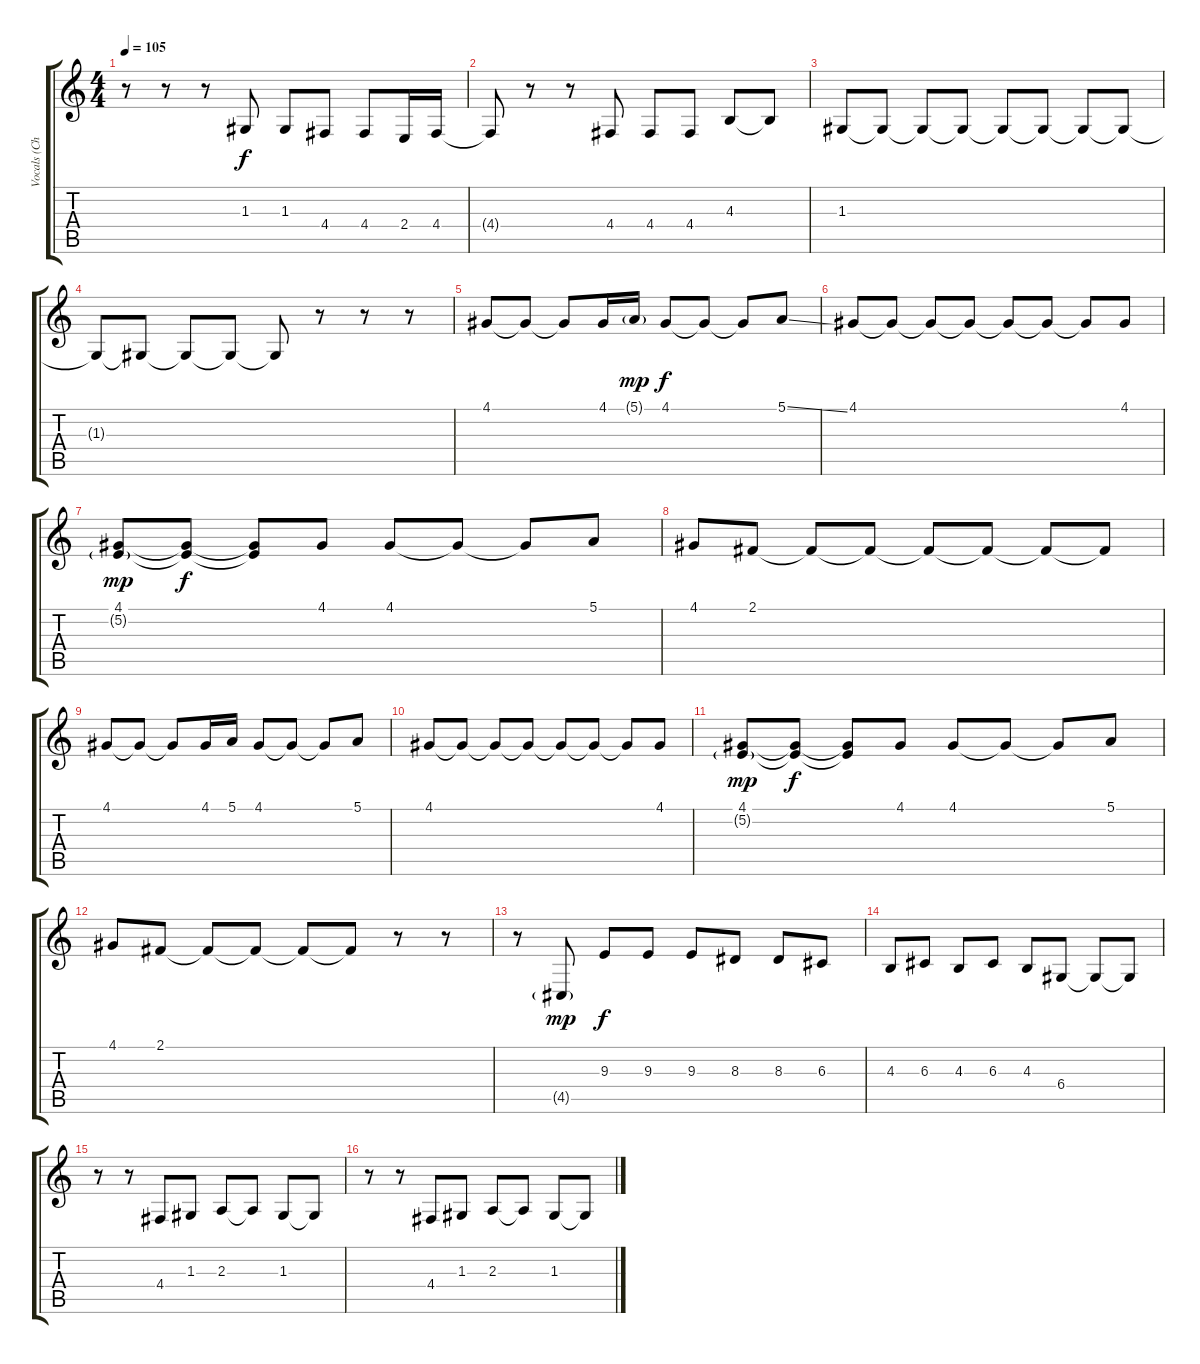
\track ("Vocals (Chester)" "Vocals (Ch") {instrument oboe}
\staff {score tabs}
\tuning (E4 B3 G3 D3 A2 E2) {hide}
\ts (4 4)
\tempo 105
\clef g2
\ks c
r.8{dy f} r.8 r.8 1.3.8 1.3.8 4.4.8 4.4.8 2.4.16 4.4.16 |
4.4{t}.8 r.8 r.8 4.4.8 4.4.8 4.4.8 4.3.8 4.3{t}.8 |
1.3.8 1.3{t}.8 1.3{t}.8 1.3{t}.8 1.3{t}.8 1.3{t}.8 1.3{t}.8 1.3{t}.8 |
1.3{t}.8 1.3{t}.8 1.3{t}.8 1.3{t}.8 1.3{t}.8 r.8 r.8 r.8 |
4.1.8{volume 16} 4.1{t}.8 4.1{t}.8 4.1.16 5.1{g}.16{dy mp} 4.1.8{dy f} 4.1{t}.8 4.1{t}.8 5.1{ss}.8 |
4.1.8 4.1{t}.8 4.1{t}.8 4.1{t}.8 4.1{t}.8 4.1{t}.8 4.1{t}.8 4.1.8 |
(4.1 5.2{g}).8{dy mp} (4.1{t} 5.2{t}).8{dy f} (4.1{t} 5.2{t}).8 4.1.8 4.1.8 4.1{t}.8 4.1{t}.8 5.1.8 |
4.1.8 2.1.8 2.1{t}.8 2.1{t}.8 2.1{t}.8 2.1{t}.8 2.1{t}.8 2.1{t}.8 |
4.1.8 4.1{t}.8 4.1{t}.8 4.1.16 5.1.16 4.1.8 4.1{t}.8 4.1{t}.8 5.1.8 |
4.1.8 4.1{t}.8 4.1{t}.8 4.1{t}.8 4.1{t}.8 4.1{t}.8 4.1{t}.8 4.1.8 |
(4.1 5.2{g}).8{dy mp} (4.1{t} 5.2{t}).8{dy f} (4.1{t} 5.2{t}).8 4.1.8 4.1.8 4.1{t}.8 4.1{t}.8 5.1.8 |
4.1.8 2.1.8 2.1{t}.8 2.1{t}.8 2.1{t}.8 2.1{t}.8 r.8 r.8 |
r.8{volume 12} 4.5{g}.8{dy mp} 9.3.8{dy f} 9.3.8 9.3.8 8.3.8 8.3.8 6.3.8 |
4.3.8 6.3.8 4.3.8 6.3.8 4.3.8 6.4.8 6.4{t}.8 6.4{t}.8 |
r.8 r.8 4.4.8 1.3.8 2.3.8 2.3{t}.8 1.3.8 1.3{t}.8 |
r.8 r.8 4.4.8 1.3.8 2.3.8 2.3{t}.8 1.3.8 1.3{t}.8
